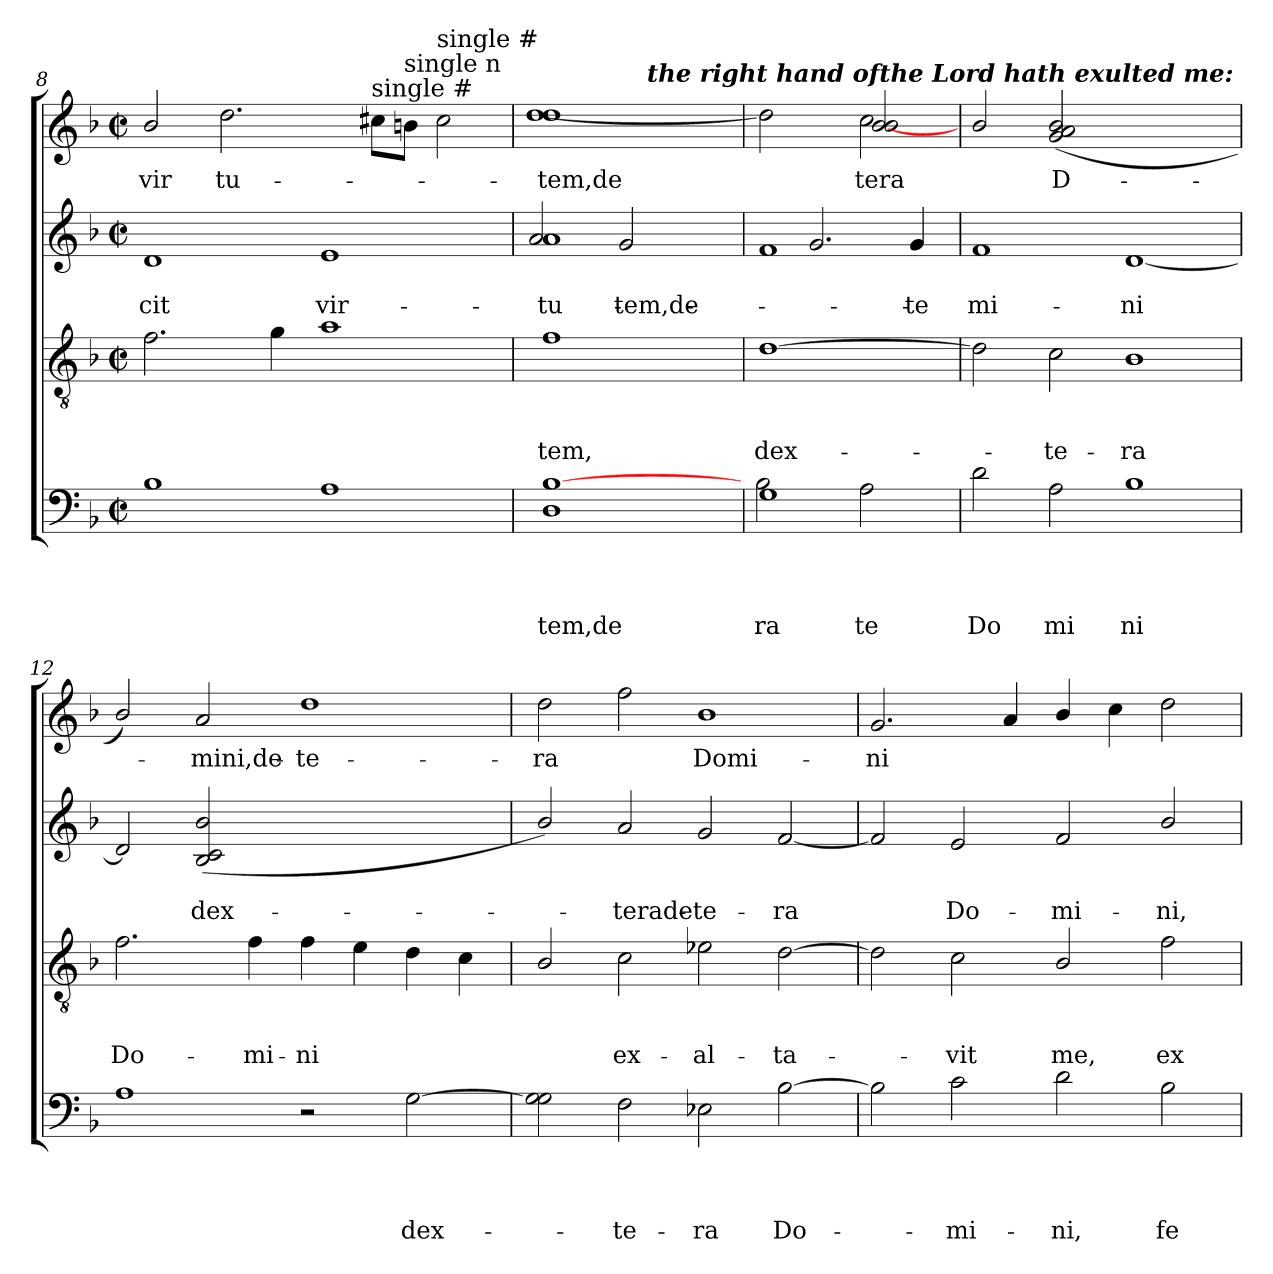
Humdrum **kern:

**kern	**text	**text	**text	**text	**kern	**text	**text	**text	**kern	**text	**text	**kern	**text
*part4	*part4	*part4	*part4	*part4	*part3	*part3	*part3	*part3	*part2	*part2	*part2	*part1	*part1
*staff4	*staff4	*staff4	*staff4	*staff4	*staff3	*staff3	*staff3	*staff3	*staff2	*staff2	*staff2	*staff1	*staff1
*clefF4	*	*	*	*	*clefGv2	*	*	*	*clefG2	*	*	*clefG2	*
*k[b-]	*	*	*	*	*k[b-]	*	*	*	*k[b-]	*	*	*k[b-]	*
*F:	*	*	*	*	*F:	*	*	*	*F:	*	*	*F:	*
*M2/2	*	*	*	*	*M2/2	*	*	*	*M2/2	*	*	*M2/2	*
*met(c|)	*	*	*	*	*met(c|)	*	*	*	*met(c|)	*	*	*met(c|)	*
=8	=8	=8	=8	=8	=8	=8	=8	=8	=8	=8	=8	=8	=8
!	!	!	!	!	!	!	!	!	!	!	!LO:LY:b	!	!LO:LY:b
1B-	.	.	.	.	2.f\	.	.	.	1d	.	cit	2b-/	vir
!	!	!	!	!	!	!	!	!	!	!	!	!	!LO:LY:b
.	.	.	.	.	.	.	.	.	.	.	.	2.dd\	tu-
.	.	.	.	.	4g\	.	.	.	.	.	.	.	.
!	!	!	!	!	!	!	!	!	!	!	!LO:LY:b	!	!
1A	.	.	.	.	1a	.	.	.	1e	.	vir-	.	.
!	!	!	!	!	!	!	!	!	!	!	!	!LO:TX:a:t=single #	!
.	.	.	.	.	.	.	.	.	.	.	.	8cc#\L	.
!	!	!	!	!	!	!	!	!	!	!	!	!LO:TX:a:t=single n	!
.	.	.	.	.	.	.	.	.	.	.	.	8b\J	.
!	!	!	!	!	!	!	!	!	!	!	!	!LO:TX:a:t=single #	!
.	.	.	.	.	.	.	.	.	.	.	.	2cc#\	.
!!LO:LB:g=z
=9	=9	=9	=9	=9	=9	=9	=9	=9	=9	=9	=9	=9	=9
!	!	!	!	!LO:LY:b	!	!	!	!LO:LY:b	!	!	!LO:LY:b	!	!LO:LY:b
*	*	*	*	*	*	*	*	*	*^	*	*	*^	*
1D [>1B-	.	.	.	-tem,de	1f	.	.	-tem,	1a	2a/	.	-tu-	[>1dd 1dd	2ryy	-tem,de
!	!	!	!	!	!	!	!	!	!	!	!	!LO:LY:b	!	!	!
.	.	.	.	.	.	.	.	.	.	2g/	.	-tem,de	.	16.ryy	.
!	!	!	!	!	!	!	!	!	!	!	!	!	!	!LO:TX:a:Bi:t=the right hand ofthe Lord hath exulted me&colon;	!
.	.	.	.	.	.	.	.	.	.	.	.	.	.	4ryy	.
.	.	.	.	.	.	.	.	.	.	.	.	.	.	8ryy	.
.	.	.	.	.	.	.	.	.	.	.	.	.	.	32ryy	.
=10	=10	=10	=10	=10	=10	=10	=10	=10	=10	=10	=10	=10	=10	=10	=10
*^	*	*	*	*	*	*	*	*	*	*	*	*	*	*	*
!	!	!	!	!	!LO:LY:b	!	!	!	!LO:LY:b	!	!	!	!	!	!	!
*	*	*	*	*	*	*	*	*	*	*	*^	*	*	*	*	*
1G	2B-\	.	.	.	ra	[>1d	.	.	dex-	1f	4ryy	2.ryy	.	.	2dd\]	2ryy	.
.	.	.	.	.	.	.	.	.	.	.	2.g/	.	.	.	.	.	.
!	!	!	!	!	!LO:LY:b	!	!	!	!	!	!	!	!	!	!	!	!LO:LY:b
.	2A\	.	.	.	te-	.	.	.	.	.	.	.	.	.	2cc\	[<2b-/ 2b-/	tera
!	!	!	!	!	!	!	!	!	!	!	!	!	!	!LO:LY:b	!	!	!
.	.	.	.	.	.	.	.	.	.	.	.	4g/	.	te-	.	.	.
*v	*v	*	*	*	*	*	*	*	*	*	*	*	*	*	*v	*v	*
=11	=11	=11	=11	=11	=11	=11	=11	=11	=11	=11	=11	=11	=11	=11	=11
!	!	!	!	!LO:LY:b	!	!	!	!	!	!	!	!	!LO:LY:b	!	!
*	*	*	*	*	*	*	*	*	*v	*v	*v	*	*	*	*
2d\	.	.	.	-Do	2d\]	.	.	.	1f	.	-mi-	2b-/	.
!	!	!	!	!LO:LY:b	!	!	!	!LO:LY:b	!	!	!	!	!LO:LY:b
2A\	.	.	.	mi	2c\	.	.	-te-	.	.	.	(<2g/ 2a/ 2b-/	D-
!	!	!	!	!LO:LY:b	!	!	!	!LO:LY:b	!	!	!LO:LY:b	!	!
1B-	.	.	.	ni	1B-	.	.	-ra	[<1d	.	-ni	1ryy	.
=12	=12	=12	=12	=12	=12	=12	=12	=12	=12	=12	=12	=12	=12
!	!	!	!	!	!	!	!	!LO:LY:b	!	!	!	!	!
1A	.	.	.	.	2.f\	.	.	Do-	2d/]	.	.	2b-/)	.
!	!	!	!	!	!	!	!	!	!	!	!LO:LY:b	!	!LO:LY:b
.	.	.	.	.	.	.	.	.	(<2B-/ 2c/ 2b-/	.	dex-	2a/	-mini,de-
!	!	!	!	!	!	!	!	!LO:LY:b	!	!	!	!	!
.	.	.	.	.	4f\	.	.	-mi-	.	.	.	.	.
!	!	!	!	!	!	!	!	!LO:LY:b	!	!	!	!	!LO:LY:b
2r	.	.	.	.	4f\	.	.	-ni	1ryy	.	.	1dd	-te-
.	.	.	.	.	4e\	.	.	.	.	.	.	.	.
!	!	!	!	!LO:LY:b	!	!	!	!	!	!	!	!	!
[>2G\	.	.	.	dex-	4d\	.	.	.	.	.	.	.	.
.	.	.	.	.	4c\	.	.	.	.	.	.	.	.
=13	=13	=13	=13	=13	=13	=13	=13	=13	=13	=13	=13	=13	=13
!	!	!	!	!	!	!	!	!	!	!	!	!	!LO:LY:b
2G\] 2G\	.	.	.	.	2B-/	.	.	.	2b-/)	.	.	2dd\	-ra
!	!	!	!	!LO:LY:b	!	!	!	!LO:LY:b	!	!	!LO:LY:b	!	!
2F\	.	.	.	-te-	2c\	.	.	ex-	2a/	.	-terade-	2ff\	.
!	!	!	!	!LO:LY:b	!	!	!	!LO:LY:b	!	!	!LO:LY:b	!	!LO:LY:b
2E-X\	.	.	.	-ra	2e-X\	.	.	-al-	2g/	.	-te-	1b-	Domi-
!	!	!	!	!LO:LY:b	!	!	!	!LO:LY:b	!	!	!LO:LY:b	!	!
[>2B-\	.	.	.	Do-	[>2d\	.	.	-ta-	[<2f/	.	-ra	.	.
=14	=14	=14	=14	=14	=14	=14	=14	=14	=14	=14	=14	=14	=14
!	!	!	!	!	!	!	!	!	!	!	!	!	!LO:LY:b
2B-\]	.	.	.	.	2d\]	.	.	.	2f/]	.	.	2.g/	-ni
!	!	!	!	!LO:LY:b	!	!	!	!LO:LY:b	!	!	!LO:LY:b	!	!
2c\	.	.	.	-mi-	2c\	.	.	-vit	2e/	.	Do-	.	.
.	.	.	.	.	.	.	.	.	.	.	.	4a/	.
!	!	!	!	!LO:LY:b	!	!	!	!LO:LY:b	!	!	!LO:LY:b	!	!
2d\	.	.	.	-ni,	2B-/	.	.	me,	2f/	.	-mi-	4b-/	.
.	.	.	.	.	.	.	.	.	.	.	.	4cc\	.
!	!	!	!	!LO:LY:b	!	!	!	!LO:LY:b	!	!	!LO:LY:b	!	!
2B-\	.	.	.	fe-	2f\	.	.	ex-	2b-/	.	-ni,	2dd\	.
=	=	=	=	=	=	=	=	=	=	=	=	=	=
*-	*-	*-	*-	*-	*-	*-	*-	*-	*-	*-	*-	*-	*-
